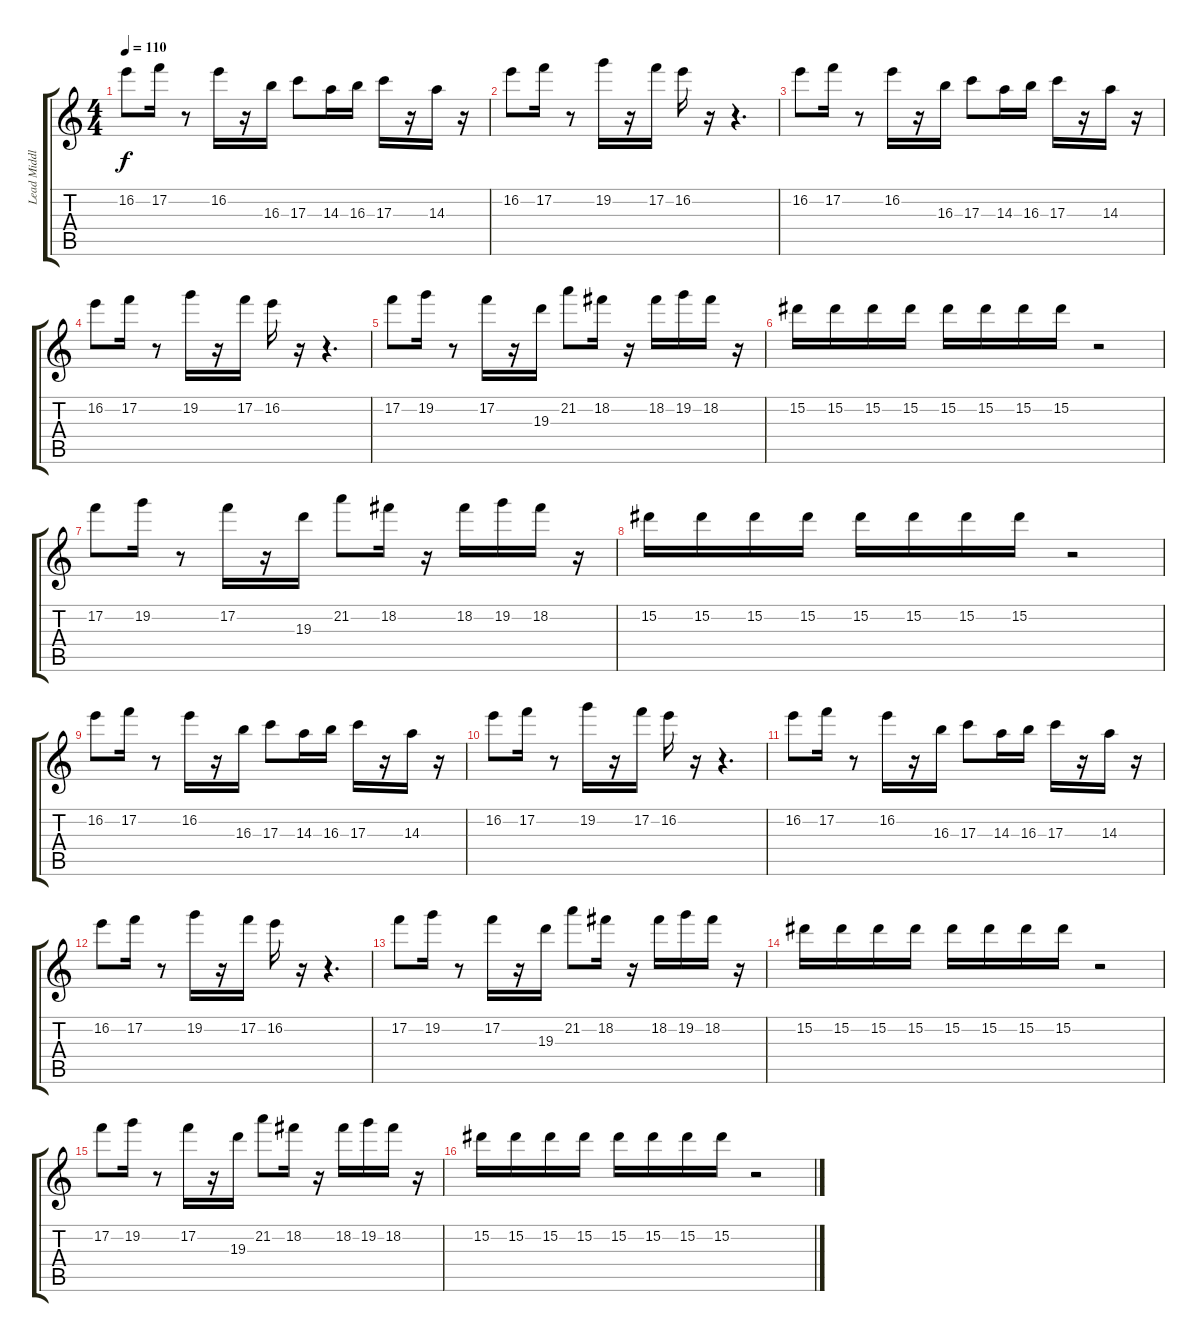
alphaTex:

\track ("Lead Middle" "Lead Middl") {instrument overdrivenguitar}
\staff {score tabs}
\tuning (F4 C4 G3 D3 A2 E2) {hide}
\ts (4 4)
\tempo 110
\clef g2
\ks c
16.2.8{dy f} 17.2.16 r.8 16.2.16 r.16 16.3.16 17.3.8 14.3.16 16.3.16 17.3.16 r.16 14.3.16 r.16 |
16.2.8 17.2.16 r.8 19.2.16 r.16 17.2.16 16.2.16 r.16 r.4{d} |
16.2.8 17.2.16 r.8 16.2.16 r.16 16.3.16 17.3.8 14.3.16 16.3.16 17.3.16 r.16 14.3.16 r.16 |
16.2.8 17.2.16 r.8 19.2.16 r.16 17.2.16 16.2.16 r.16 r.4{d} |
17.2.8 19.2.16 r.8 17.2.16 r.16 19.3.16 21.2.8 18.2.16 r.16 18.2.16 19.2.16 18.2.16 r.16 |
15.2.16 15.2.16 15.2.16 15.2.16 15.2.16 15.2.16 15.2.16 15.2.16 r.2 |
17.2.8 19.2.16 r.8 17.2.16 r.16 19.3.16 21.2.8 18.2.16 r.16 18.2.16 19.2.16 18.2.16 r.16 |
15.2.16 15.2.16 15.2.16 15.2.16 15.2.16 15.2.16 15.2.16 15.2.16 r.2 |
16.2.8 17.2.16 r.8 16.2.16 r.16 16.3.16 17.3.8 14.3.16 16.3.16 17.3.16 r.16 14.3.16 r.16 |
16.2.8 17.2.16 r.8 19.2.16 r.16 17.2.16 16.2.16 r.16 r.4{d} |
16.2.8 17.2.16 r.8 16.2.16 r.16 16.3.16 17.3.8 14.3.16 16.3.16 17.3.16 r.16 14.3.16 r.16 |
16.2.8 17.2.16 r.8 19.2.16 r.16 17.2.16 16.2.16 r.16 r.4{d} |
17.2.8 19.2.16 r.8 17.2.16 r.16 19.3.16 21.2.8 18.2.16 r.16 18.2.16 19.2.16 18.2.16 r.16 |
15.2.16 15.2.16 15.2.16 15.2.16 15.2.16 15.2.16 15.2.16 15.2.16 r.2 |
17.2.8 19.2.16 r.8 17.2.16 r.16 19.3.16 21.2.8 18.2.16 r.16 18.2.16 19.2.16 18.2.16 r.16 |
15.2.16 15.2.16 15.2.16 15.2.16 15.2.16 15.2.16 15.2.16 15.2.16 r.2
